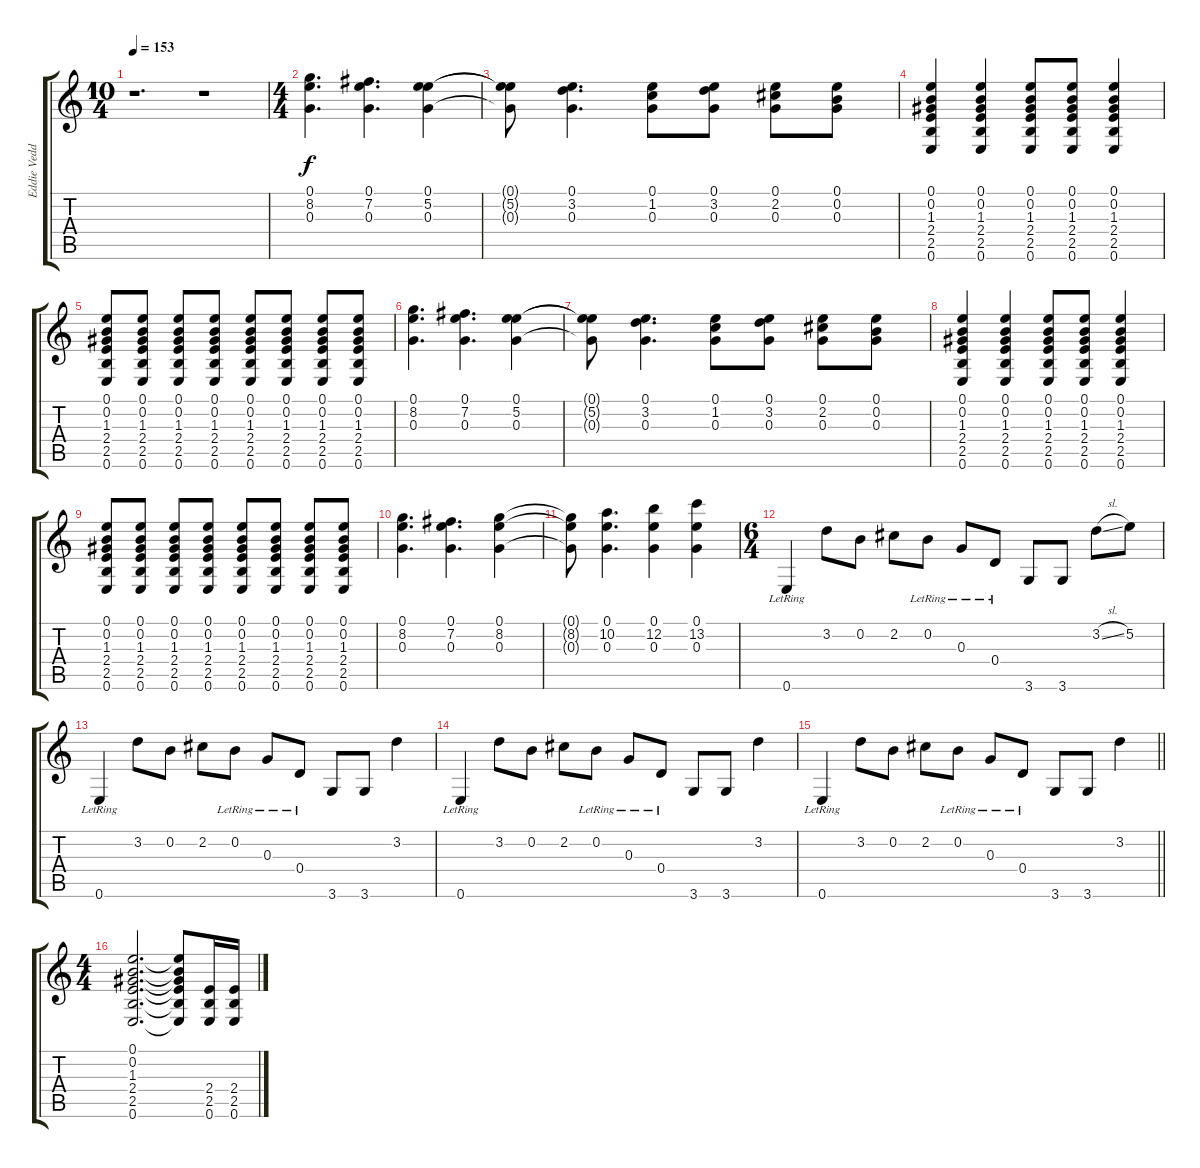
\track ("Eddie Vedder" "Eddie Vedd") {instrument distortionguitar}
\staff {score tabs}
\tuning (E4 B3 G3 D3 A2 E2) {hide}
\ts (10 4)
\tempo 153
\clef g2
\ks c
r.1{d dy f} r.1 |
\ts (4 4)
(0.1 8.2 0.3).4{d} (0.1 7.2 0.3).4{d} (0.1 5.2 0.3).4 |
(0.1{t} 5.2{t} 0.3{t}).8 (0.1 3.2 0.3).4{d} (0.1 1.2 0.3).8 (0.1 3.2 0.3).8 (0.1 2.2 0.3).8 (0.1 0.2 0.3).8 |
(0.1 0.2 1.3 2.4 2.5 0.6).4 (0.1 0.2 1.3 2.4 2.5 0.6).4 (0.1 0.2 1.3 2.4 2.5 0.6).8 (0.1 0.2 1.3 2.4 2.5 0.6).8 (0.1 0.2 1.3 2.4 2.5 0.6).4 |
(0.1 0.2 1.3 2.4 2.5 0.6).8 (0.1 0.2 1.3 2.4 2.5 0.6).8 (0.1 0.2 1.3 2.4 2.5 0.6).8 (0.1 0.2 1.3 2.4 2.5 0.6).8 (0.1 0.2 1.3 2.4 2.5 0.6).8 (0.1 0.2 1.3 2.4 2.5 0.6).8 (0.1 0.2 1.3 2.4 2.5 0.6).8 (0.1 0.2 1.3 2.4 2.5 0.6).8 |
(0.1 8.2 0.3).4{d} (0.1 7.2 0.3).4{d} (0.1 5.2 0.3).4 |
(0.1{t} 5.2{t} 0.3{t}).8 (0.1 3.2 0.3).4{d} (0.1 1.2 0.3).8 (0.1 3.2 0.3).8 (0.1 2.2 0.3).8 (0.1 0.2 0.3).8 |
(0.1 0.2 1.3 2.4 2.5 0.6).4 (0.1 0.2 1.3 2.4 2.5 0.6).4 (0.1 0.2 1.3 2.4 2.5 0.6).8 (0.1 0.2 1.3 2.4 2.5 0.6).8 (0.1 0.2 1.3 2.4 2.5 0.6).4 |
(0.1 0.2 1.3 2.4 2.5 0.6).8 (0.1 0.2 1.3 2.4 2.5 0.6).8 (0.1 0.2 1.3 2.4 2.5 0.6).8 (0.1 0.2 1.3 2.4 2.5 0.6).8 (0.1 0.2 1.3 2.4 2.5 0.6).8 (0.1 0.2 1.3 2.4 2.5 0.6).8 (0.1 0.2 1.3 2.4 2.5 0.6).8 (0.1 0.2 1.3 2.4 2.5 0.6).8 |
(0.1 8.2 0.3).4{d} (0.1 7.2 0.3).4{d} (0.1 8.2 0.3).4 |
(0.1{t} 8.2{t} 0.3{t}).8 (0.1 10.2 0.3).4{d} (0.1 12.2 0.3).4 (0.1 13.2 0.3).4 |
\ts (6 4)
0.6{lr}.4 3.2.8 0.2.8 2.2.8 0.2{lr}.8 0.3{lr}.8 0.4{lr}.8 3.6.8 3.6.8 3.2{sl}.8 5.2.8 |
0.6{lr}.4 3.2.8 0.2.8 2.2.8 0.2{lr}.8 0.3{lr}.8 0.4{lr}.8 3.6.8 3.6.8 3.2.4 |
0.6{lr}.4 3.2.8 0.2.8 2.2.8 0.2{lr}.8 0.3{lr}.8 0.4{lr}.8 3.6.8 3.6.8 3.2.4 |
\barLineRight lightlight
0.6{lr}.4 3.2.8 0.2.8 2.2.8 0.2{lr}.8 0.3{lr}.8 0.4{lr}.8 3.6.8 3.6.8 3.2.4 |
\ts (4 4)
\section ("" "")
(0.1 0.2 1.3 2.4 2.5 0.6).2{d} (0.1{t} 0.2{t} 1.3{t} 2.4{t} 2.5{t} 0.6{t}).8 (2.4 2.5 0.6).16 (2.4 2.5 0.6).16
